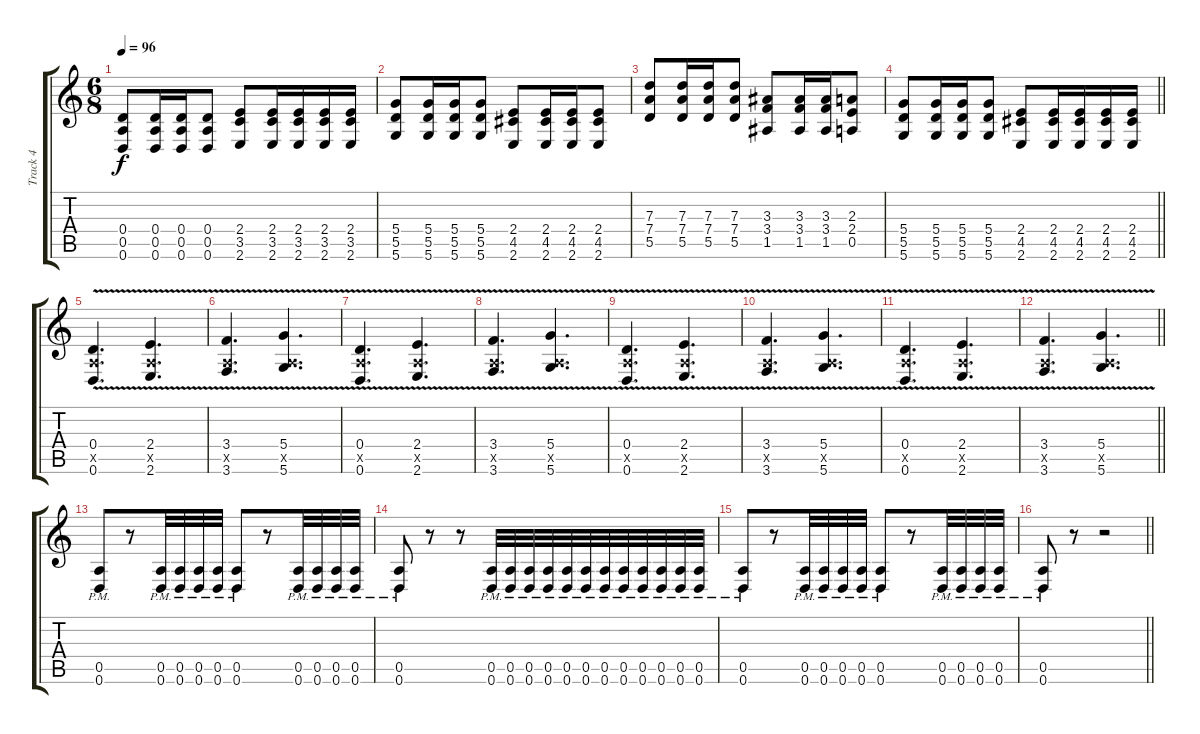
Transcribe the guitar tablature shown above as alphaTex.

\track ("Track 4" "Track 4") {instrument distortionguitar}
\staff {score tabs}
\tuning (E4 B3 G3 D3 A2 D2) {hide}
\ts (6 8)
\tempo 96
\clef g2
\ks c
(0.4 0.5 0.6).8{dy f} (0.4 0.5 0.6).16 (0.4 0.5 0.6).16 (0.4 0.5 0.6).8 (2.4 3.5 2.6).8 (2.4 3.5 2.6).16 (2.4 3.5 2.6).16 (2.4 3.5 2.6).16 (2.4 3.5 2.6).16 |
(5.4 5.5 5.6).8 (5.4 5.5 5.6).16 (5.4 5.5 5.6).16 (5.4 5.5 5.6).8 (2.4 4.5 2.6).8 (2.4 4.5 2.6).16 (2.4 4.5 2.6).16 (2.4 4.5 2.6).8 |
(7.3 7.4 5.5).8 (7.3 7.4 5.5).16 (7.3 7.4 5.5).16 (7.3 7.4 5.5).8 (3.3 3.4 1.5).8 (3.3 3.4 1.5).16 (3.3 3.4 1.5).16 (2.3 2.4 0.5).8 |
\barLineRight lightlight
(5.4 5.5 5.6).8 (5.4 5.5 5.6).16 (5.4 5.5 5.6).16 (5.4 5.5 5.6).8 (2.4 4.5 2.6).8 (2.4 4.5 2.6).16 (2.4 4.5 2.6).16 (2.4 4.5 2.6).16 (2.4 4.5 2.6).16 |
(0.4 0.5{x} 0.6{v}).4{d volume 15 balance 16} (2.4 0.5{x} 2.6{v}).4{d} |
(3.4 0.5{x} 3.6{v}).4{d} (5.4 0.5{x} 5.6{v}).4{d} |
(0.4 0.5{x} 0.6{v}).4{d} (2.4 0.5{x} 2.6{v}).4{d} |
(3.4 0.5{x} 3.6{v}).4{d} (5.4 0.5{x} 5.6{v}).4{d} |
(0.4 0.5{x} 0.6{v}).4{d} (2.4 0.5{x} 2.6{v}).4{d} |
(3.4 0.5{x} 3.6{v}).4{d} (5.4 0.5{x} 5.6{v}).4{d} |
(0.4 0.5{x} 0.6{v}).4{d} (2.4 0.5{x} 2.6{v}).4{d} |
\barLineRight lightlight
(3.4 0.5{x} 3.6{v}).4{d} (5.4 0.5{x} 5.6{v}).4{d} |
(0.5{pm} 0.6{pm}).8{volume 15} r.8 (0.5{pm} 0.6{pm}).32 (0.5{pm} 0.6{pm}).32 (0.5{pm} 0.6{pm}).32 (0.5{pm} 0.6{pm}).32 (0.5{pm} 0.6{pm}).8 r.8 (0.5{pm} 0.6{pm}).32 (0.5{pm} 0.6{pm}).32 (0.5{pm} 0.6{pm}).32 (0.5{pm} 0.6{pm}).32 |
(0.5{pm} 0.6{pm}).8 r.8 r.8 (0.5{pm} 0.6{pm}).32 (0.5{pm} 0.6{pm}).32 (0.5{pm} 0.6{pm}).32 (0.5{pm} 0.6{pm}).32 (0.5{pm} 0.6{pm}).32 (0.5{pm} 0.6{pm}).32 (0.5{pm} 0.6{pm}).32 (0.5{pm} 0.6{pm}).32 (0.5{pm} 0.6{pm}).32 (0.5{pm} 0.6{pm}).32 (0.5{pm} 0.6{pm}).32 (0.5{pm} 0.6{pm}).32 |
(0.5{pm} 0.6{pm}).8 r.8 (0.5{pm} 0.6{pm}).32 (0.5{pm} 0.6{pm}).32 (0.5{pm} 0.6{pm}).32 (0.5{pm} 0.6{pm}).32 (0.5{pm} 0.6{pm}).8 r.8 (0.5{pm} 0.6{pm}).32 (0.5{pm} 0.6{pm}).32 (0.5{pm} 0.6{pm}).32 (0.5{pm} 0.6{pm}).32 |
\barLineRight lightlight
(0.5{pm} 0.6{pm}).8 r.8 r.2
